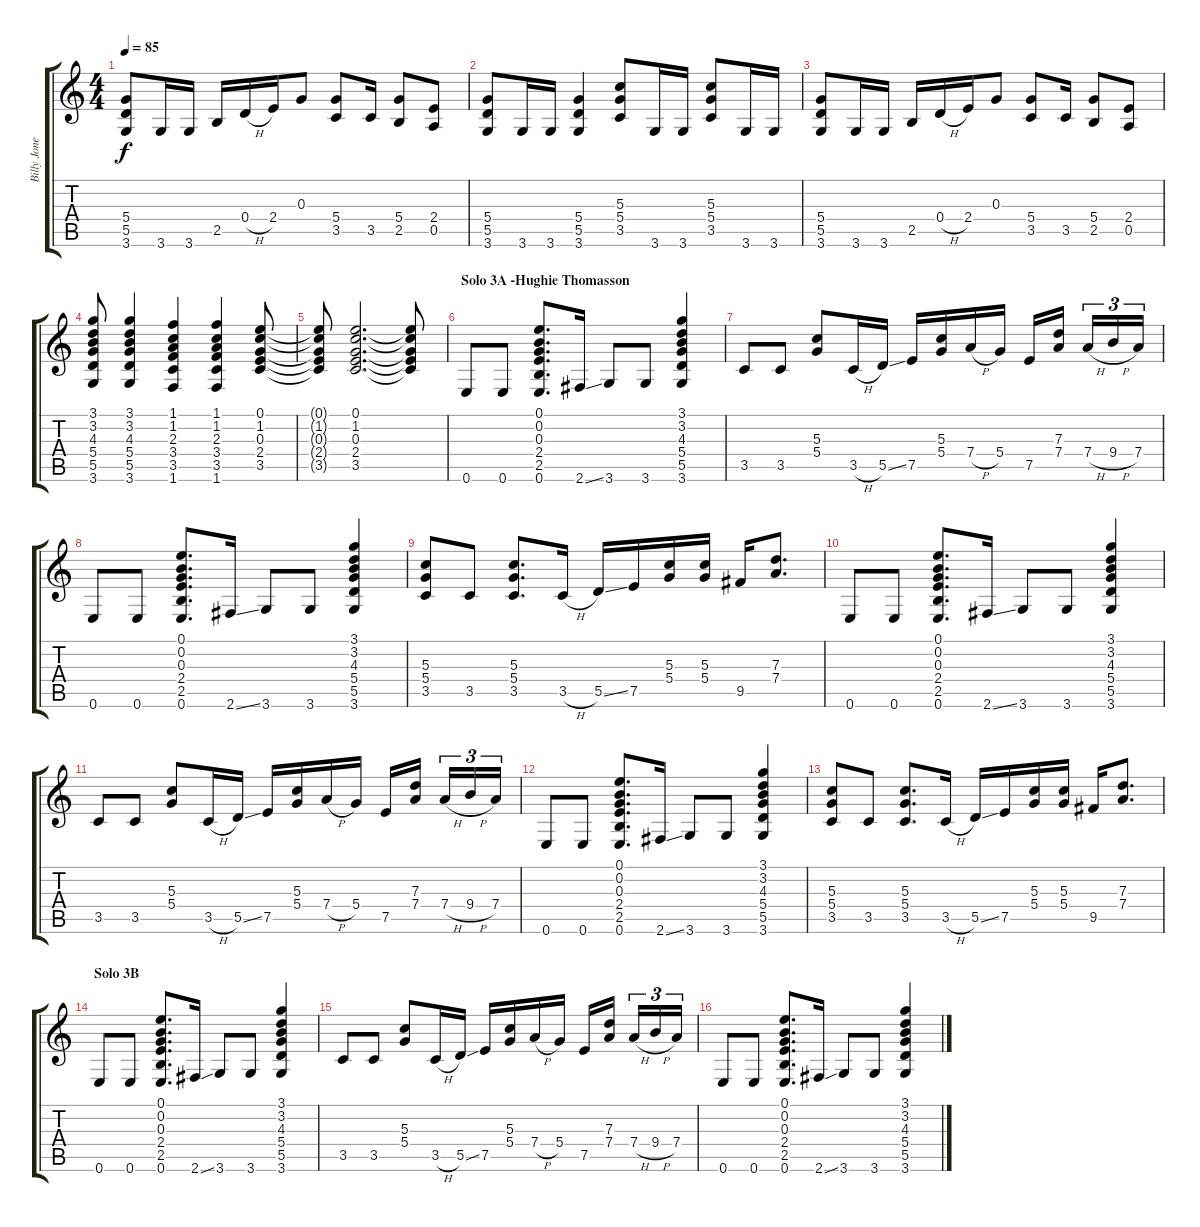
\track ("Billy Jones Acoustic Rhythm" "Billy Jone") {instrument acousticguitarsteel}
\staff {score tabs}
\tuning (E4 B3 G3 D3 A2 E2) {hide}
\ts (4 4)
\tempo 85
\clef g2
\ks c
(5.4 5.5 3.6).8{dy f} 3.6.16 3.6.16 2.5.16 0.4{h}.16 2.4.16 0.3.8 (5.4 3.5).8 3.5.16 (5.4 2.5).8 (2.4 0.5).8 |
(5.4 5.5 3.6).8 3.6.16 3.6.16 (5.4 5.5 3.6).4 (5.3 5.4 3.5).8 3.6.16 3.6.16 (5.3 5.4 3.5).8 3.6.16 3.6.16 |
(5.4 5.5 3.6).8 3.6.16 3.6.16 2.5.16 0.4{h}.16 2.4.16 0.3.8 (5.4 3.5).8 3.5.16 (5.4 2.5).8 (2.4 0.5).8 |
(3.1 3.2 4.3 5.4 5.5 3.6).8 (3.1 3.2 4.3 5.4 5.5 3.6).4 (1.1 1.2 2.3 3.4 3.5 1.6).4 (1.1 1.2 2.3 3.4 3.5 1.6).4 (0.1 1.2 0.3 2.4 3.5).8 |
(0.1{t} 1.2{t} 0.3{t} 2.4{t} 3.5{t}).8 (0.1 1.2 0.3 2.4 3.5).2{d} (0.1{t} 1.2{t} 0.3{t} 2.4{t} 3.5{t}).8 |
\section ("" "Solo 3A -Hughie Thomasson")
0.6.8 0.6.8 (0.1 0.2 0.3 2.4 2.5 0.6).8{d} 2.6{ss}.16 3.6.8 3.6.8 (3.1 3.2 4.3 5.4 5.5 3.6).4 |
3.5.8 3.5.8 (5.3 5.4).8 3.5{h}.16 5.5{ss}.16 7.5.16 (5.3 5.4).16 7.4{h}.16 5.4.16 7.5.16 (7.3 7.4).16 7.4{h}.16{tu (3 2)} 9.4{h}.16{tu (3 2)} 7.4.16{tu (3 2)} |
0.6.8 0.6.8 (0.1 0.2 0.3 2.4 2.5 0.6).8{d} 2.6{ss}.16 3.6.8 3.6.8 (3.1 3.2 4.3 5.4 5.5 3.6).4 |
(5.3 5.4 3.5).8 3.5.8 (5.3 5.4 3.5).8{d} 3.5{h}.16 5.5{ss}.16 7.5.16 (5.3 5.4).16 (5.3 5.4).16 9.5.16 (7.3 7.4).8{d} |
0.6.8 0.6.8 (0.1 0.2 0.3 2.4 2.5 0.6).8{d} 2.6{ss}.16 3.6.8 3.6.8 (3.1 3.2 4.3 5.4 5.5 3.6).4 |
3.5.8 3.5.8 (5.3 5.4).8 3.5{h}.16 5.5{ss}.16 7.5.16 (5.3 5.4).16 7.4{h}.16 5.4.16 7.5.16 (7.3 7.4).16 7.4{h}.16{tu (3 2)} 9.4{h}.16{tu (3 2)} 7.4.16{tu (3 2)} |
0.6.8 0.6.8 (0.1 0.2 0.3 2.4 2.5 0.6).8{d} 2.6{ss}.16 3.6.8 3.6.8 (3.1 3.2 4.3 5.4 5.5 3.6).4 |
(5.3 5.4 3.5).8 3.5.8 (5.3 5.4 3.5).8{d} 3.5{h}.16 5.5{ss}.16 7.5.16 (5.3 5.4).16 (5.3 5.4).16 9.5.16 (7.3 7.4).8{d} |
\section ("" "Solo 3B")
0.6.8 0.6.8 (0.1 0.2 0.3 2.4 2.5 0.6).8{d} 2.6{ss}.16 3.6.8 3.6.8 (3.1 3.2 4.3 5.4 5.5 3.6).4 |
3.5.8 3.5.8 (5.3 5.4).8 3.5{h}.16 5.5{ss}.16 7.5.16 (5.3 5.4).16 7.4{h}.16 5.4.16 7.5.16 (7.3 7.4).16 7.4{h}.16{tu (3 2)} 9.4{h}.16{tu (3 2)} 7.4.16{tu (3 2)} |
0.6.8 0.6.8 (0.1 0.2 0.3 2.4 2.5 0.6).8{d} 2.6{ss}.16 3.6.8 3.6.8 (3.1 3.2 4.3 5.4 5.5 3.6).4
